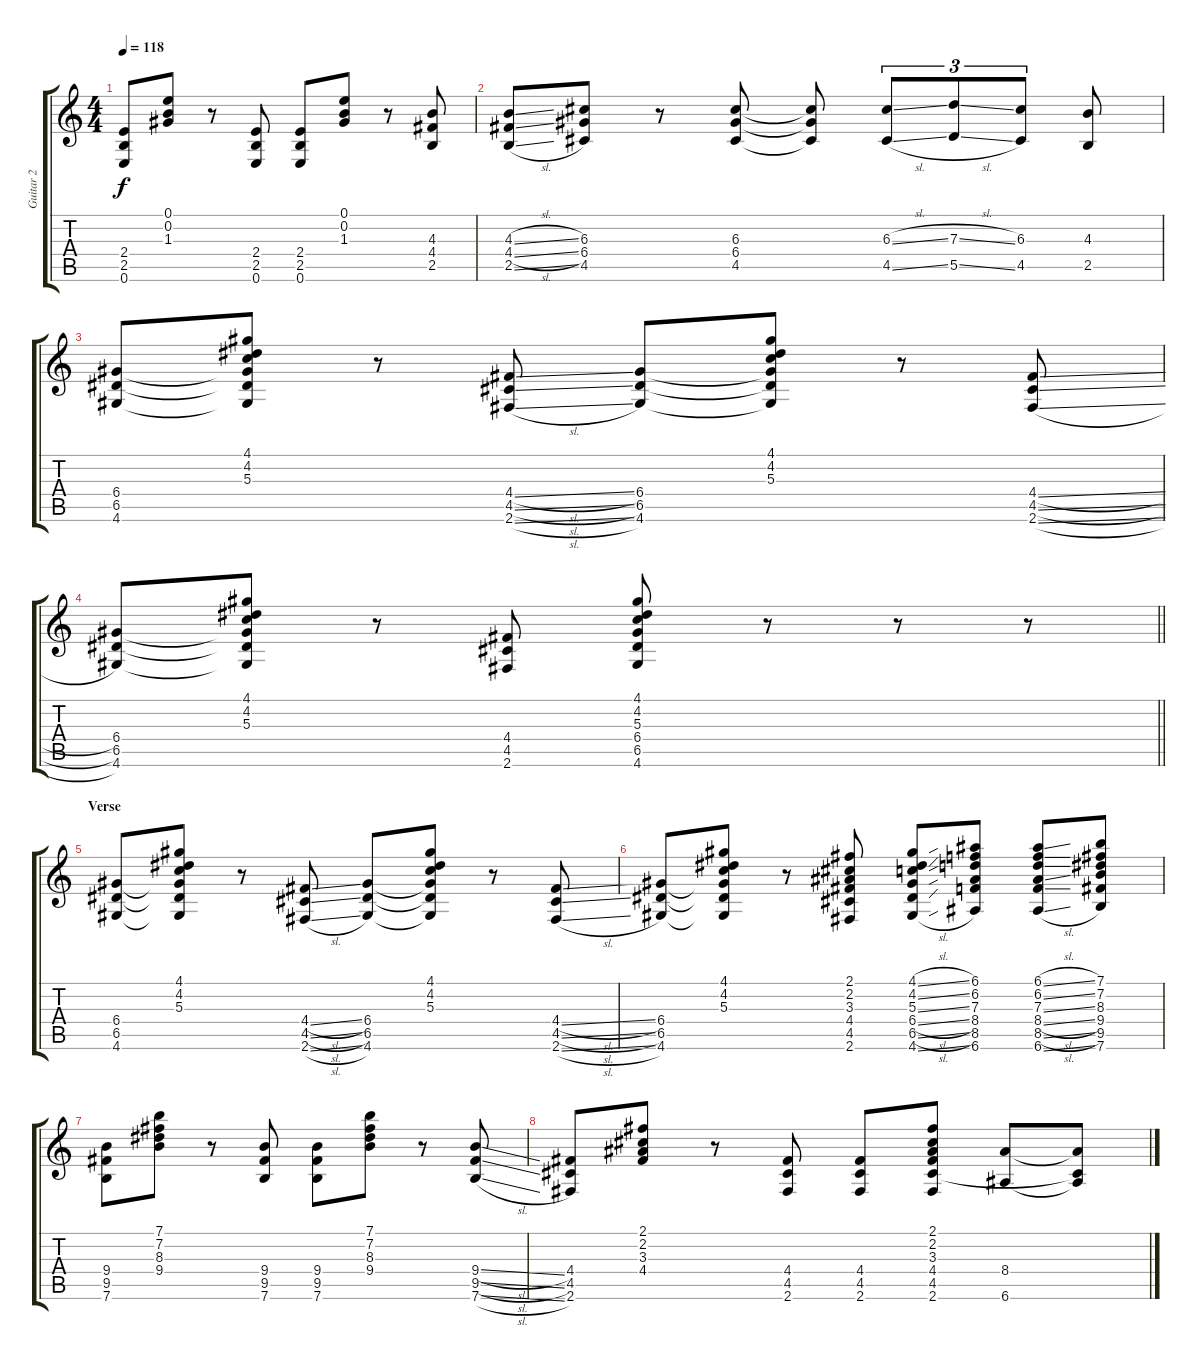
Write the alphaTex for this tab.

\track ("Guitar 2" "Guitar 2") {instrument overdrivenguitar}
\staff {score tabs}
\tuning (E4 B3 G3 D3 A2 E2) {hide}
\ts (4 4)
\tempo 118
\clef g2
\ks c
(2.4 2.5 0.6).8{dy f} (0.1 0.2 1.3).8 r.8 (2.4 2.5 0.6).8 (2.4 2.5 0.6).8 (0.1 0.2 1.3).8 r.8 (4.3 4.4 2.5).8 |
(4.3{sl} 4.4{sl} 2.5{sl}).8 (6.3 6.4 4.5).8 r.8 (6.3 6.4 4.5).8 (6.3{t} 6.4{t} 4.5{t}).8 (6.3{sl} 4.5{sl}).8{tu (3 2)} (7.3{sl} 5.5{sl}).8{tu (3 2)} (6.3 4.5).8{tu (3 2)} (4.3 2.5).8 |
(6.4 6.5 4.6).8 (4.1 4.2 5.3 6.4{t} 6.5{t} 4.6{t}).8 r.8 (4.4{sl} 4.5{sl} 2.6{sl}).8 (6.4 6.5 4.6).8 (4.1 4.2 5.3 6.4{t} 6.5{t} 4.6{t}).8 r.8 (4.4{sl} 4.5{sl} 2.6{sl}).8 |
\barLineRight lightlight
(6.4 6.5 4.6).8 (4.1 4.2 5.3 6.4{t} 6.5{t} 4.6{t}).8 r.8 (4.4 4.5 2.6).8 (4.1 4.2 5.3 6.4 6.5 4.6).8 r.8 r.8 r.8 |
\section ("" "Verse")
(6.4 6.5 4.6).8 (4.1 4.2 5.3 6.4{t} 6.5{t} 4.6{t}).8 r.8 (4.4{sl} 4.5{sl} 2.6{sl}).8 (6.4 6.5 4.6).8 (4.1 4.2 5.3 6.4{t} 6.5{t} 4.6{t}).8 r.8 (4.4{sl} 4.5{sl} 2.6{sl}).8 |
(6.4 6.5 4.6).8 (4.1 4.2 5.3 6.4{t} 6.5{t} 4.6{t}).8 r.8 (2.1 2.2 3.3 4.4 4.5 2.6).8 (4.1{sl} 4.2{sl} 5.3{sl} 6.4{sl} 6.5{sl} 4.6{sl}).8 (6.1 6.2 7.3 8.4 8.5 6.6).8 (6.1{sl} 6.2{sl} 7.3{sl} 8.4{sl} 8.5{sl} 6.6{sl}).8 (7.1 7.2 8.3 9.4 9.5 7.6).8 |
(9.4 9.5 7.6).8 (7.1 7.2 8.3 9.4).8 r.8 (9.4 9.5 7.6).8 (9.4 9.5 7.6).8 (7.1 7.2 8.3 9.4).8 r.8 (9.4{sl} 9.5{sl} 7.6{sl}).8 |
(4.4 4.5 2.6).8 (2.1 2.2 3.3 4.4).8 r.8 (4.4 4.5 2.6).8 (4.4 4.5 2.6).8 (2.1 2.2 3.3 4.4 4.5 2.6).8 (8.4 6.6).8 (8.4{t} 4.5{t} 6.6{t}).8
